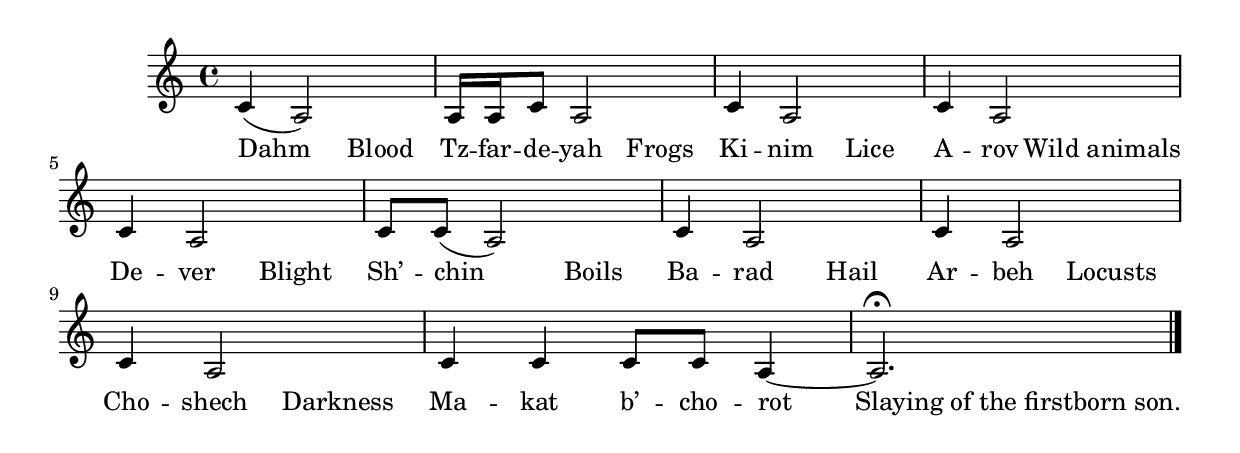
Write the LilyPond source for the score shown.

\version "2.13.54"

\include "defs.ly"

<<
  \new Staff \new Voice="melody" \relative c' {
    << {
        c( a2) r4
      | a16 a c8 a2 r4
      | c4 a2 r4
      | c4 a2 r4
      | c4 a2 r4
      | c8 c( a2) r4
      | c4 a2 r4
      | c4 a2 r4
      | c4 a2 r4
      | c4 c c8 c a4~
      | a2.\fermata r4 \bar "|."
      }
      {
	\repeat unfold 9 { s2. \hideNotes c4 \unHideNotes }
	s1 s2. \hideNotes c4
      }
  >>
  }
  
  \new Lyrics \lyricsto "melody" {
    Dahm Blood
    Tz -- far -- de -- yah Frogs
    Ki -- nim Lice
    A -- rov "Wild animals"
    De -- ver Blight
    Sh’ -- chin Boils
    Ba -- rad Hail
    Ar -- beh Locusts
    Cho -- shech Darkness
    Ma -- kat b’ -- cho -- rot "Slaying of the firstborn son."
  }
>>

